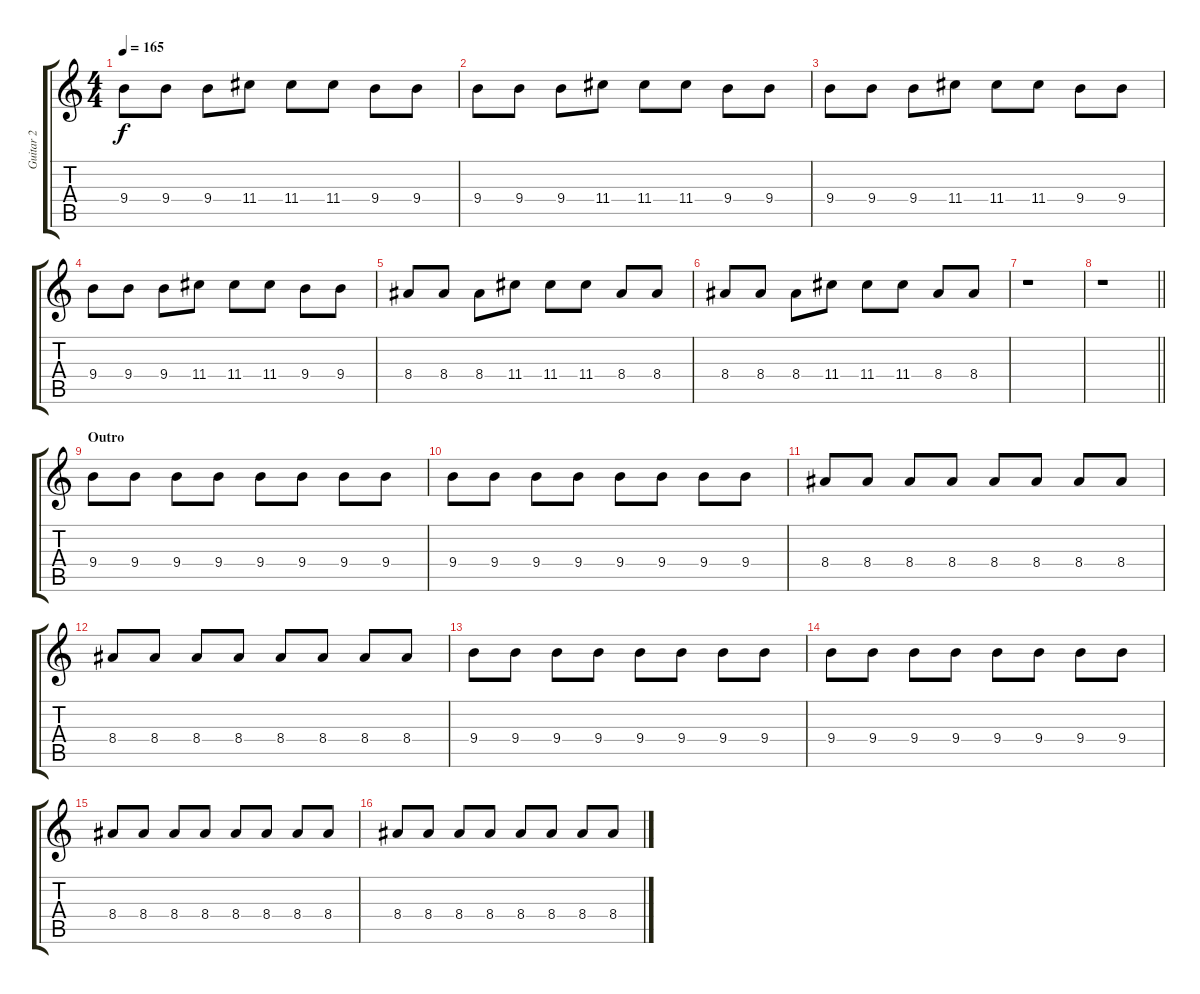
\track ("Guitar 2" "Guitar 2") {instrument distortionguitar}
\staff {score tabs}
\tuning (E4 B3 G3 D3 A2 E2) {hide}
\ts (4 4)
\tempo 165
\clef g2
\ks c
9.4.8{dy f} 9.4.8 9.4.8 11.4.8 11.4.8 11.4.8 9.4.8 9.4.8 |
9.4.8 9.4.8 9.4.8 11.4.8 11.4.8 11.4.8 9.4.8 9.4.8 |
9.4.8 9.4.8 9.4.8 11.4.8 11.4.8 11.4.8 9.4.8 9.4.8 |
9.4.8 9.4.8 9.4.8 11.4.8 11.4.8 11.4.8 9.4.8 9.4.8 |
8.4.8 8.4.8 8.4.8 11.4.8 11.4.8 11.4.8 8.4.8 8.4.8 |
8.4.8 8.4.8 8.4.8 11.4.8 11.4.8 11.4.8 8.4.8 8.4.8 |
r.1 |
\barLineRight lightlight
r.1 |
\section ("" "Outro")
9.4.8 9.4.8 9.4.8 9.4.8 9.4.8 9.4.8 9.4.8 9.4.8 |
9.4.8 9.4.8 9.4.8 9.4.8 9.4.8 9.4.8 9.4.8 9.4.8 |
8.4.8 8.4.8 8.4.8 8.4.8 8.4.8 8.4.8 8.4.8 8.4.8 |
8.4.8 8.4.8 8.4.8 8.4.8 8.4.8 8.4.8 8.4.8 8.4.8 |
9.4.8 9.4.8 9.4.8 9.4.8 9.4.8 9.4.8 9.4.8 9.4.8 |
9.4.8 9.4.8 9.4.8 9.4.8 9.4.8 9.4.8 9.4.8 9.4.8 |
8.4.8 8.4.8 8.4.8 8.4.8 8.4.8 8.4.8 8.4.8 8.4.8 |
8.4.8 8.4.8 8.4.8 8.4.8 8.4.8 8.4.8 8.4.8 8.4.8
